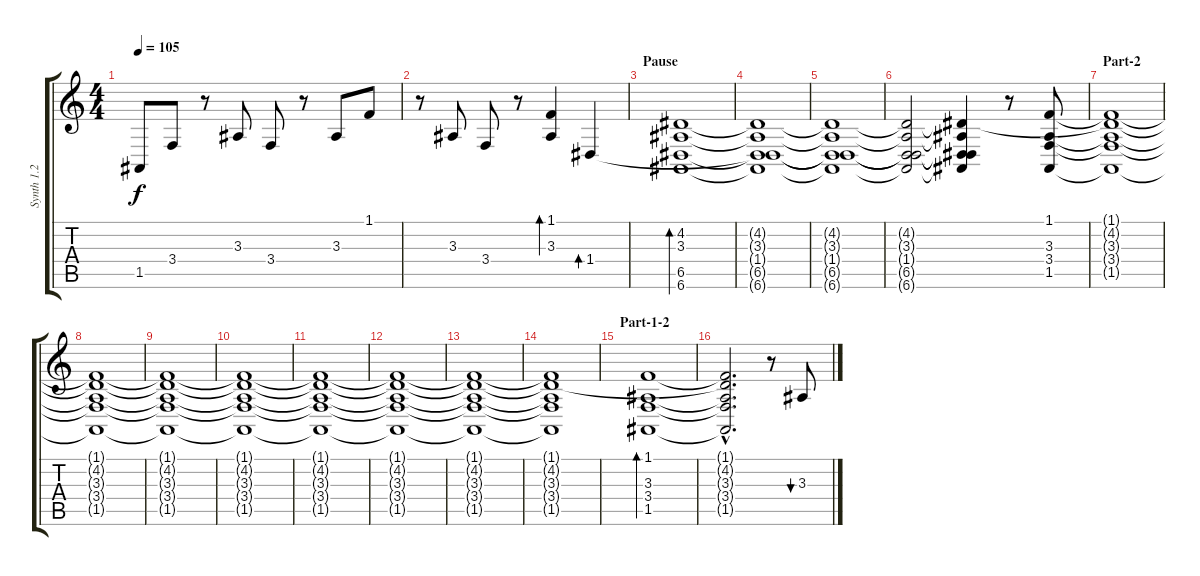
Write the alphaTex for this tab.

\track ("Synth 1.2 (Koto)" "Synth 1.2 ") {instrument koto}
\staff {score tabs}
\tuning (E4 B3 G3 D3 A2 E2) {hide}
\ts (4 4)
\tempo 105
\clef g2
\ks c
1.5.8{dy f} 3.4.8 r.8 3.3.8 3.4.8 r.8 3.3.8 1.1.8 |
r.8 3.3.8 3.4.8 r.8 (1.1 3.3).4{bd 240} 1.4.4{bd 240} |
\section ("" "Pause")
(4.2 3.3 6.5 6.6).1{bd 480} |
(4.2{t} 3.3{t} 1.4{t} 6.5{t} 6.6{t}).1 |
(4.2{t} 3.3{t} 1.4{t} 6.5{t} 6.6{t}).1 |
(4.2{t} 3.3{t} 1.4{t} 6.5{t} 6.6{t}).2 (4.2{t} 3.3{t} 1.4{t} 6.5{t} 6.6{t}).4 r.8 (1.1 3.3 3.4 1.5).8 |
\section ("" "Part-2")
(1.1{t} 4.2{t} 3.3{t} 3.4{t} 1.5{t}).1 |
(1.1{t} 4.2{t} 3.3{t} 3.4{t} 1.5{t}).1 |
(1.1{t} 4.2{t} 3.3{t} 3.4{t} 1.5{t}).1 |
(1.1{t} 4.2{t} 3.3{t} 3.4{t} 1.5{t}).1 |
(1.1{t} 4.2{t} 3.3{t} 3.4{t} 1.5{t}).1 |
(1.1{t} 4.2{t} 3.3{t} 3.4{t} 1.5{t}).1 |
(1.1{t} 4.2{t} 3.3{t} 3.4{t} 1.5{t}).1 |
(1.1{t} 4.2{t} 3.3{t} 3.4{t} 1.5{t}).1 |
\section ("" "Part-1-2")
(1.1 3.3 3.4 1.5).1{bd 480} |
(1.1{hac t} 4.2{hac t} 3.3{hac t} 3.4{hac t} 1.5{hac t}).2{d} r.8 3.3.8{bu 480}
